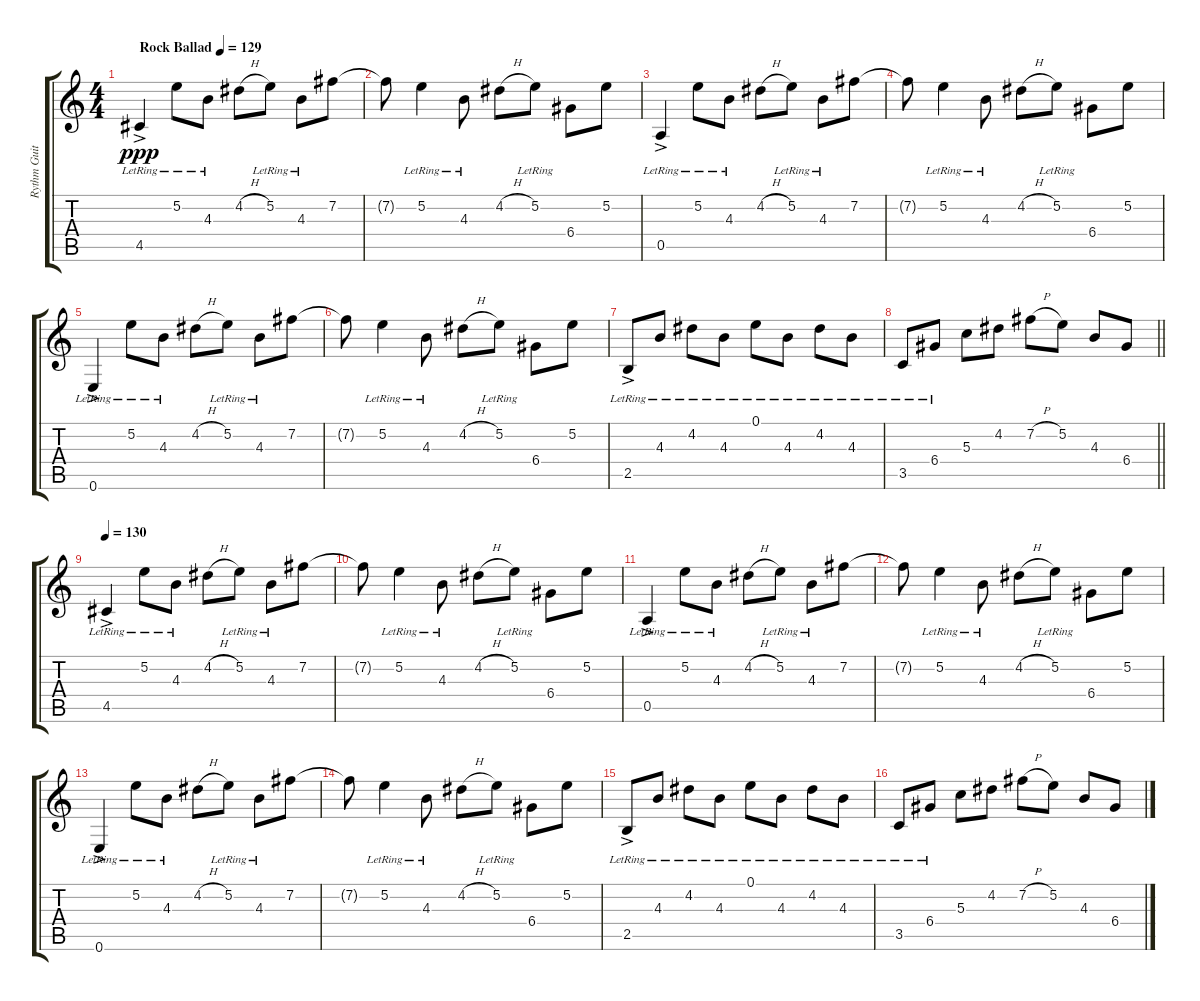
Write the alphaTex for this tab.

\track ("Rythm Guitar (Slash)" "Rythm Guit") {instrument electricguitarjazz}
\staff {score tabs}
\tuning (E4 B3 G3 D3 A2 E2) {hide}
\ts (4 4)
\tempo (129 "Rock Ballad")
\clef g2
\ks c
4.5{ac lr}.4{dy ppp instrument electricguitarjazz} 5.2{lr}.8 4.3{lr}.8 4.2{h}.8 5.2{lr}.8 4.3{lr}.8 7.2.8 |
7.2{t}.8 5.2{lr}.4 4.3{lr}.8 4.2{h}.8 5.2{lr}.8 6.4.8 5.2.8 |
0.5{ac lr}.4 5.2{lr}.8 4.3{lr}.8 4.2{h}.8 5.2{lr}.8 4.3{lr}.8 7.2.8 |
7.2{t}.8 5.2{lr}.4 4.3{lr}.8 4.2{h}.8 5.2{lr}.8 6.4.8 5.2.8 |
0.6{ac lr}.4 5.2{lr}.8 4.3{lr}.8 4.2{h}.8 5.2{lr}.8 4.3{lr}.8 7.2.8 |
7.2{t}.8 5.2{lr}.4 4.3{lr}.8 4.2{h}.8 5.2{lr}.8 6.4.8 5.2.8 |
2.5{ac lr}.8 4.3{lr}.8 4.2{lr}.8 4.3{lr}.8 0.1{lr}.8 4.3{lr}.8 4.2{lr}.8 4.3{lr}.8 |
\barLineRight lightlight
3.5{lr}.8 6.4{lr}.8 5.3.8 4.2.8 7.2{h}.8 5.2.8 4.3.8 6.4.8 |
\tempo 130
4.5{ac lr}.4 5.2{lr}.8 4.3{lr}.8 4.2{h}.8 5.2{lr}.8 4.3{lr}.8 7.2.8 |
7.2{t}.8 5.2{lr}.4 4.3{lr}.8 4.2{h}.8 5.2{lr}.8 6.4.8 5.2.8 |
0.5{ac lr}.4 5.2{lr}.8 4.3{lr}.8 4.2{h}.8 5.2{lr}.8 4.3{lr}.8 7.2.8 |
7.2{t}.8 5.2{lr}.4 4.3{lr}.8 4.2{h}.8 5.2{lr}.8 6.4.8 5.2.8 |
0.6{ac lr}.4 5.2{lr}.8 4.3{lr}.8 4.2{h}.8 5.2{lr}.8 4.3{lr}.8 7.2.8 |
7.2{t}.8 5.2{lr}.4 4.3{lr}.8 4.2{h}.8 5.2{lr}.8 6.4.8 5.2.8 |
2.5{ac lr}.8 4.3{lr}.8 4.2{lr}.8 4.3{lr}.8 0.1{lr}.8 4.3{lr}.8 4.2{lr}.8 4.3{lr}.8 |
3.5{lr}.8 6.4{lr}.8 5.3.8 4.2.8 7.2{h}.8 5.2.8 4.3.8 6.4.8
